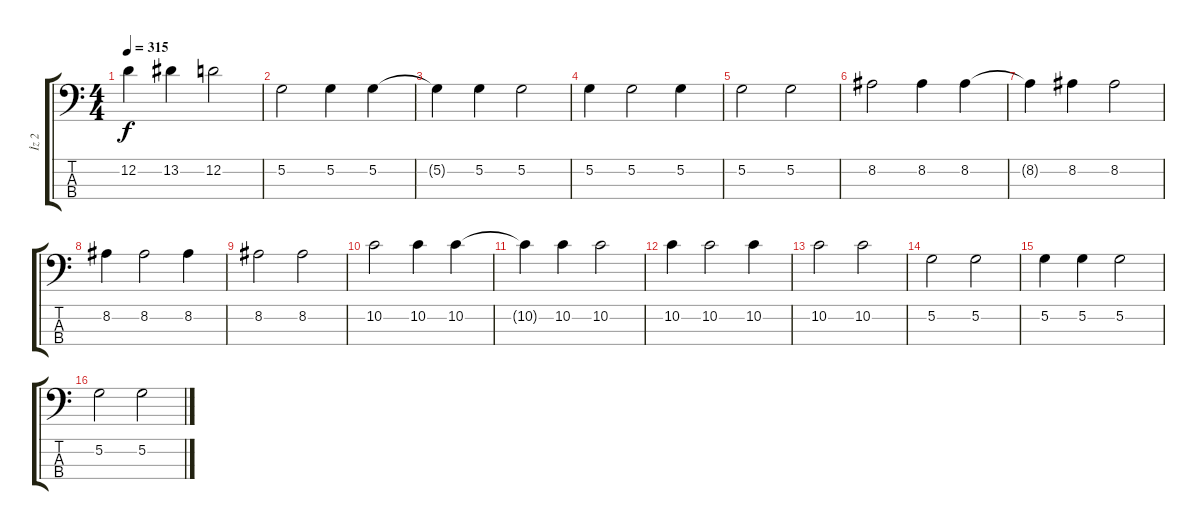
\track ("İz 2" "İz 2") {instrument electricbassfinger}
\staff {score tabs}
\tuning (G2 D2 A1 E1) {hide}
\ts (4 4)
\tempo 315
\clef f4
\ks c
12.2.4{dy f} 13.2.4 12.2.2 |
5.2.2 5.2.4 5.2.4 |
5.2{t}.4 5.2.4 5.2.2 |
5.2.4 5.2.2 5.2.4 |
5.2.2 5.2.2 |
8.2.2 8.2.4 8.2.4 |
8.2{t}.4 8.2.4 8.2.2 |
8.2.4 8.2.2 8.2.4 |
8.2.2 8.2.2 |
10.2.2 10.2.4 10.2.4 |
10.2{t}.4 10.2.4 10.2.2 |
10.2.4 10.2.2 10.2.4 |
10.2.2 10.2.2 |
5.2.2 5.2.2 |
5.2.4 5.2.4 5.2.2 |
5.2.2 5.2.2
